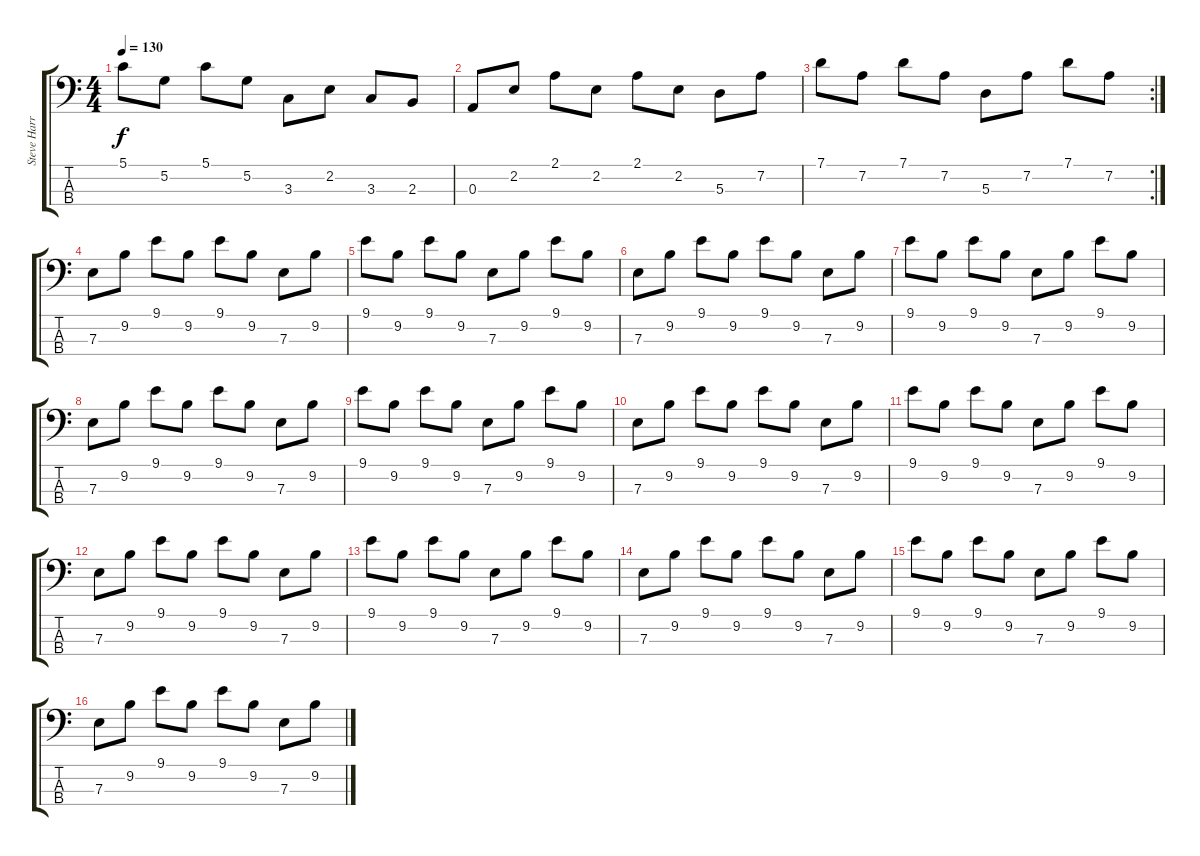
\track ("Steve Harris" "Steve Harr") {instrument electricbassfinger}
\staff {score tabs}
\tuning (G2 D2 A1 E1) {hide}
\ts (4 4)
\tempo 130
\clef f4
\ks c
5.1.8{dy f} 5.2.8 5.1.8 5.2.8 3.3.8 2.2.8 3.3.8 2.3.8 |
0.3.8 2.2.8 2.1.8 2.2.8 2.1.8 2.2.8 5.3.8 7.2.8 |
\rc 2
7.1.8 7.2.8 7.1.8 7.2.8 5.3.8 7.2.8 7.1.8 7.2.8 |
7.3.8 9.2.8 9.1.8 9.2.8 9.1.8 9.2.8 7.3.8 9.2.8 |
9.1.8 9.2.8 9.1.8 9.2.8 7.3.8 9.2.8 9.1.8 9.2.8 |
7.3.8 9.2.8 9.1.8 9.2.8 9.1.8 9.2.8 7.3.8 9.2.8 |
9.1.8 9.2.8 9.1.8 9.2.8 7.3.8 9.2.8 9.1.8 9.2.8 |
7.3.8 9.2.8 9.1.8 9.2.8 9.1.8 9.2.8 7.3.8 9.2.8 |
9.1.8 9.2.8 9.1.8 9.2.8 7.3.8 9.2.8 9.1.8 9.2.8 |
7.3.8 9.2.8 9.1.8 9.2.8 9.1.8 9.2.8 7.3.8 9.2.8 |
9.1.8 9.2.8 9.1.8 9.2.8 7.3.8 9.2.8 9.1.8 9.2.8 |
7.3.8 9.2.8 9.1.8 9.2.8 9.1.8 9.2.8 7.3.8 9.2.8 |
9.1.8 9.2.8 9.1.8 9.2.8 7.3.8 9.2.8 9.1.8 9.2.8 |
7.3.8 9.2.8 9.1.8 9.2.8 9.1.8 9.2.8 7.3.8 9.2.8 |
9.1.8 9.2.8 9.1.8 9.2.8 7.3.8 9.2.8 9.1.8 9.2.8 |
7.3.8 9.2.8 9.1.8 9.2.8 9.1.8 9.2.8 7.3.8 9.2.8
